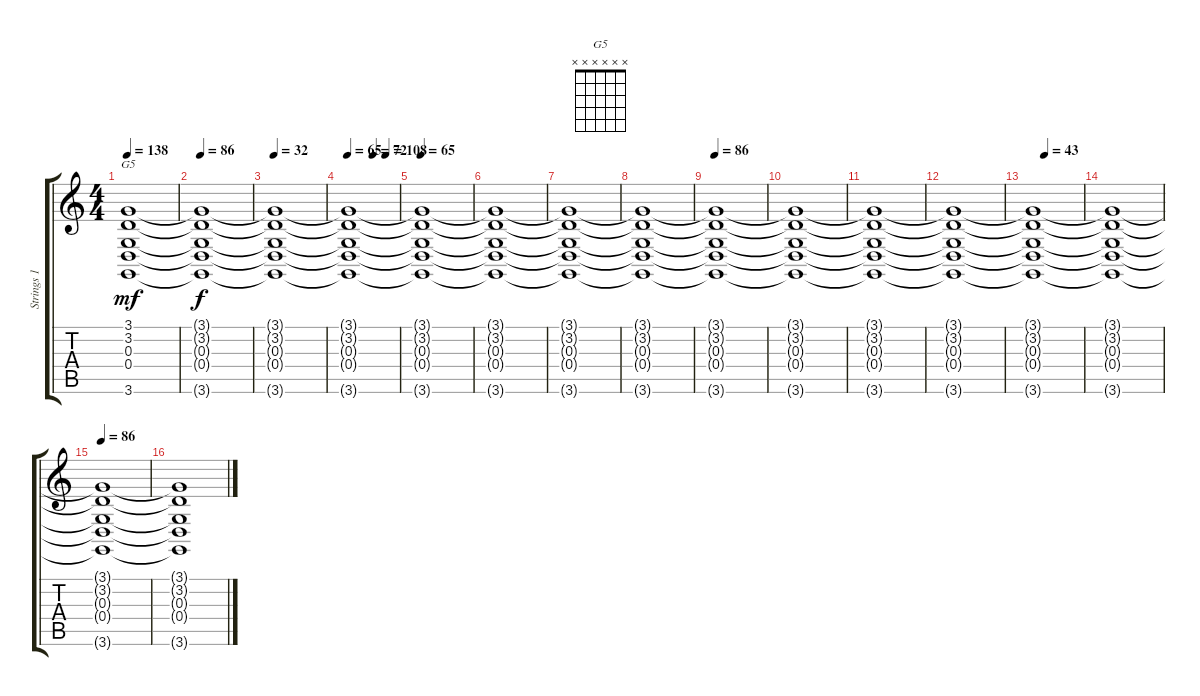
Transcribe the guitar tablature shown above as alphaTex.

\track ("Strings 1" "Strings 1") {instrument stringensemble1}
\staff {score tabs}
\tuning (E4 B3 G3 D3 A2 E2) {hide}
\chord ("G5" x x x x x x)
\ts (4 4)
\tempo 138
\tempo 22
\tempo 138
\clef g2
\ks c
(3.1 3.2 0.3 0.4 3.6).1{ch "G5" dy mf instrument stringensemble1} |
\tempo 86
(3.1{t} 3.2{t} 0.3{t} 0.4{t} 3.6{t}).1{dy f} |
\tempo 32
(3.1{t} 3.2{t} 0.3{t} 0.4{t} 3.6{t}).1 |
\tempo 65
\tempo (72 0.5)
\tempo (108 0.75)
(3.1{t} 3.2{t} 0.3{t} 0.4{t} 3.6{t}).1 |
\tempo 65
(3.1{t} 3.2{t} 0.3{t} 0.4{t} 3.6{t}).1 |
(3.1{t} 3.2{t} 0.3{t} 0.4{t} 3.6{t}).1 |
(3.1{t} 3.2{t} 0.3{t} 0.4{t} 3.6{t}).1 |
(3.1{t} 3.2{t} 0.3{t} 0.4{t} 3.6{t}).1 |
\tempo 86
(3.1{t} 3.2{t} 0.3{t} 0.4{t} 3.6{t}).1 |
(3.1{t} 3.2{t} 0.3{t} 0.4{t} 3.6{t}).1 |
(3.1{t} 3.2{t} 0.3{t} 0.4{t} 3.6{t}).1 |
(3.1{t} 3.2{t} 0.3{t} 0.4{t} 3.6{t}).1 |
\tempo (43 0.25)
(3.1{t} 3.2{t} 0.3{t} 0.4{t} 3.6{t}).1 |
(3.1{t} 3.2{t} 0.3{t} 0.4{t} 3.6{t}).1 |
\tempo 86
(3.1{t} 3.2{t} 0.3{t} 0.4{t} 3.6{t}).1 |
(3.1{t} 3.2{t} 0.3{t} 0.4{t} 3.6{t}).1
